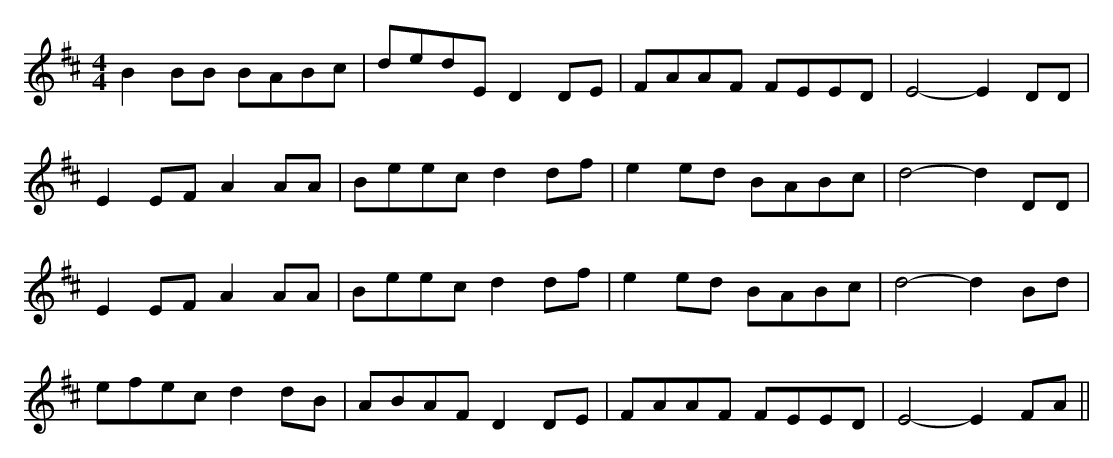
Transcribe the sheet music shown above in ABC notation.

X:1
M:4/4
K:Edor
B2BB BABc|dedE D2DE|FAAF FEED|E4- E2DD|
E2EF A2AA|Beec d2df|e2ed BABc|d4- d2DD|
E2EF A2AA|Beec d2df|e2ed BABc|d4- d2Bd|
efec d2dB|ABAF D2DE|FAAF FEED|E4- E2FA||
